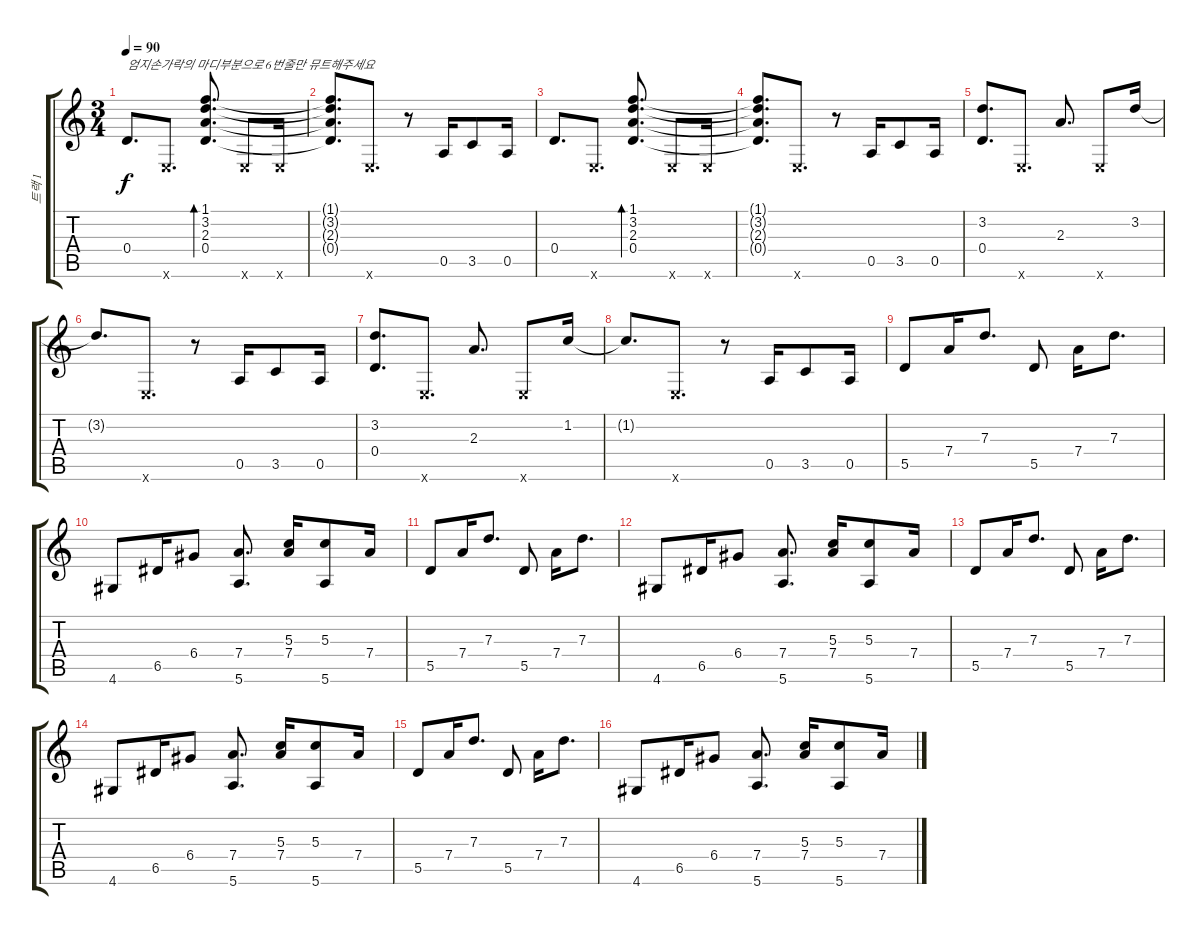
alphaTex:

\track ("트랙 1" "트랙 1") {instrument acousticguitarsteel}
\staff {score tabs}
\tuning (E4 B3 G3 D3 A2 E2) {hide}
\ts (3 4)
\tempo 90
\clef g2
\ks c
0.4.8{d txt "엄지손가락의 마디부분으로 6번줄만 뮤트해주세요" dy f} 0.6{x}.8{d} (1.1 3.2 2.3 0.4).8{d bd 60} 0.6{x}.8 0.6{x}.16 |
(1.1{t} 3.2{t} 2.3{t} 0.4{t}).8{d} 0.6{x}.8{d} r.8 0.5.16 3.5.8 0.5.16 |
0.4.8{d} 0.6{x}.8{d} (1.1 3.2 2.3 0.4).8{d bd 60} 0.6{x}.8 0.6{x}.16 |
(1.1{t} 3.2{t} 2.3{t} 0.4{t}).8{d} 0.6{x}.8{d} r.8 0.5.16 3.5.8 0.5.16 |
(3.2 0.4).8{d} 0.6{x}.8{d} 2.3.8{d} 0.6{x}.8 3.2.16 |
3.2{t}.8{d} 0.6{x}.8{d} r.8 0.5.16 3.5.8 0.5.16 |
(3.2 0.4).8{d} 0.6{x}.8{d} 2.3.8{d} 0.6{x}.8 1.2.16 |
1.2{t}.8{d} 0.6{x}.8{d} r.8 0.5.16 3.5.8 0.5.16 |
5.5.8 7.4.16 7.3.8{d} 5.5.8 7.4.16 7.3.8{d} |
4.6.8 6.5.16 6.4.8 (7.4 5.6).8{d} (5.3 7.4).16 (5.3 5.6).8 7.4.16 |
5.5.8 7.4.16 7.3.8{d} 5.5.8 7.4.16 7.3.8{d} |
4.6.8 6.5.16 6.4.8 (7.4 5.6).8{d} (5.3 7.4).16 (5.3 5.6).8 7.4.16 |
5.5.8 7.4.16 7.3.8{d} 5.5.8 7.4.16 7.3.8{d} |
4.6.8 6.5.16 6.4.8 (7.4 5.6).8{d} (5.3 7.4).16 (5.3 5.6).8 7.4.16 |
5.5.8 7.4.16 7.3.8{d} 5.5.8 7.4.16 7.3.8{d} |
4.6.8 6.5.16 6.4.8 (7.4 5.6).8{d} (5.3 7.4).16 (5.3 5.6).8 7.4.16
